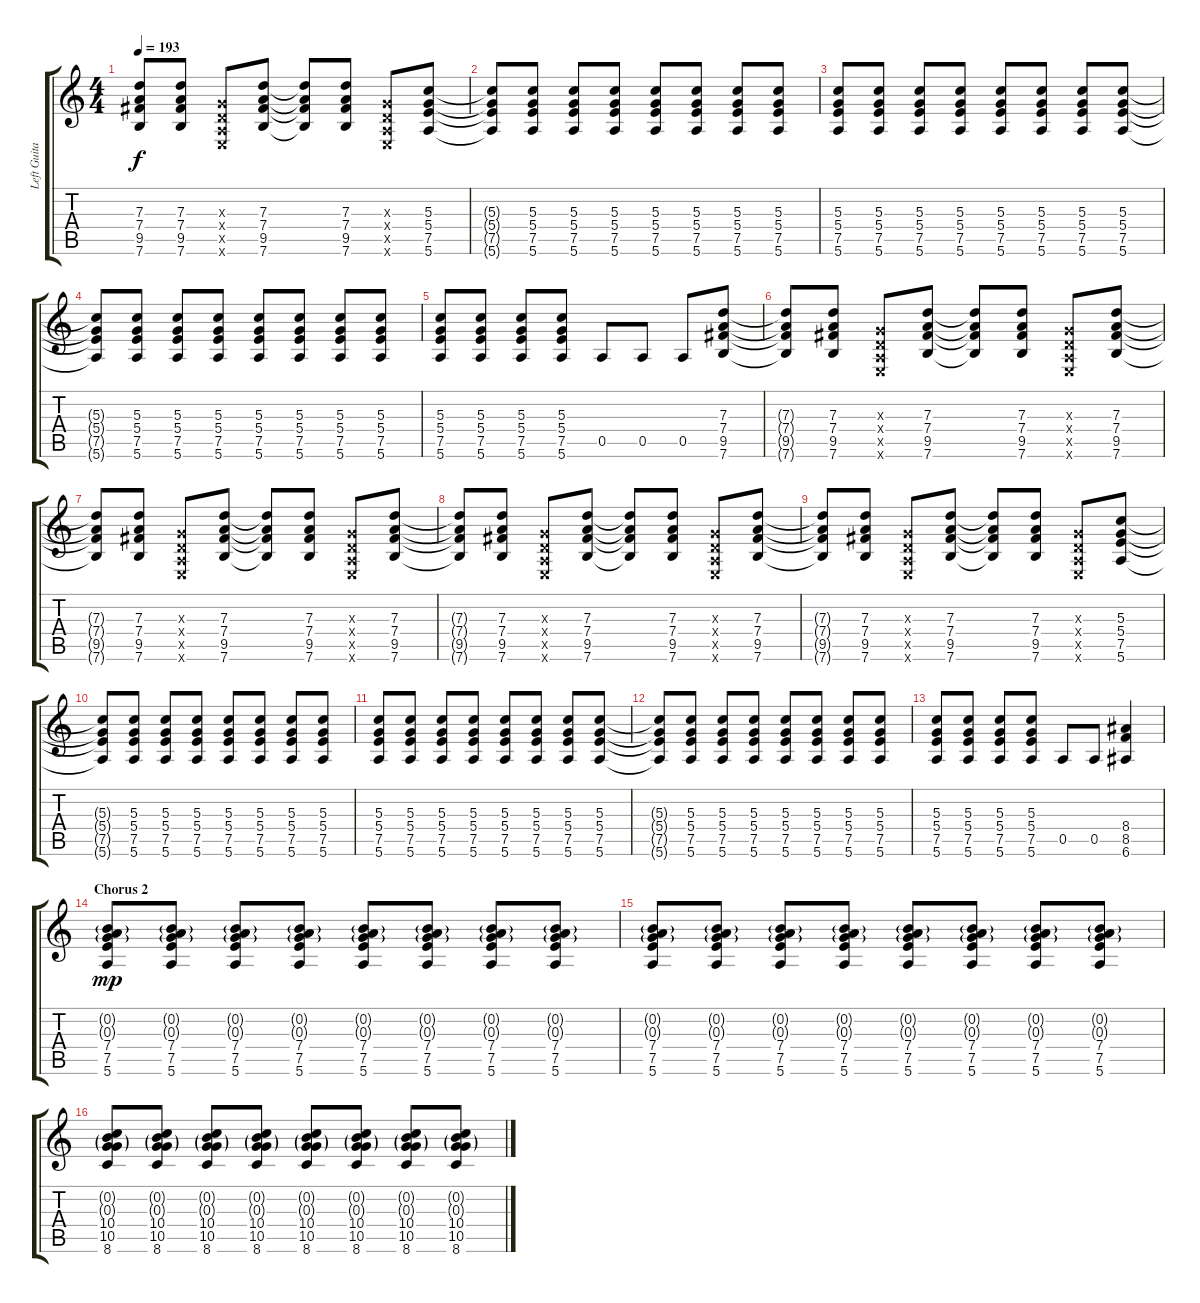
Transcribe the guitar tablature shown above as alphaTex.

\track ("Left Guitar" "Left Guita") {instrument distortionguitar}
\staff {score tabs}
\tuning (E4 B3 G3 D3 A2 E2) {hide}
\ts (4 4)
\tempo 193
\clef g2
\ks c
(7.3{t} 7.4{t} 9.5{t} 7.6{t}).8{dy f} (7.3 7.4 9.5 7.6).8 (0.3{x} 0.4{x} 0.5{x} 0.6{x}).8 (7.3 7.4 9.5 7.6).8 (7.3{t} 7.4{t} 9.5{t} 7.6{t}).8 (7.3 7.4 9.5 7.6).8 (0.3{x} 0.4{x} 0.5{x} 0.6{x}).8 (5.3 5.4 7.5 5.6).8 |
(5.3{t} 5.4{t} 7.5{t} 5.6{t}).8 (5.3 5.4 7.5 5.6).8 (5.3 5.4 7.5 5.6).8 (5.3 5.4 7.5 5.6).8 (5.3 5.4 7.5 5.6).8 (5.3 5.4 7.5 5.6).8 (5.3 5.4 7.5 5.6).8 (5.3 5.4 7.5 5.6).8 |
(5.3 5.4 7.5 5.6).8 (5.3 5.4 7.5 5.6).8 (5.3 5.4 7.5 5.6).8 (5.3 5.4 7.5 5.6).8 (5.3 5.4 7.5 5.6).8 (5.3 5.4 7.5 5.6).8 (5.3 5.4 7.5 5.6).8 (5.3 5.4 7.5 5.6).8 |
(5.3{t} 5.4{t} 7.5{t} 5.6{t}).8 (5.3 5.4 7.5 5.6).8 (5.3 5.4 7.5 5.6).8 (5.3 5.4 7.5 5.6).8 (5.3 5.4 7.5 5.6).8 (5.3 5.4 7.5 5.6).8 (5.3 5.4 7.5 5.6).8 (5.3 5.4 7.5 5.6).8 |
(5.3 5.4 7.5 5.6).8 (5.3 5.4 7.5 5.6).8 (5.3 5.4 7.5 5.6).8 (5.3 5.4 7.5 5.6).8 0.5.8 0.5.8 0.5.8 (7.3 7.4 9.5 7.6).8 |
(7.3{t} 7.4{t} 9.5{t} 7.6{t}).8 (7.3 7.4 9.5 7.6).8 (0.3{x} 0.4{x} 0.5{x} 0.6{x}).8 (7.3 7.4 9.5 7.6).8 (7.3{t} 7.4{t} 9.5{t} 7.6{t}).8 (7.3 7.4 9.5 7.6).8 (0.3{x} 0.4{x} 0.5{x} 0.6{x}).8 (7.3 7.4 9.5 7.6).8 |
(7.3{t} 7.4{t} 9.5{t} 7.6{t}).8 (7.3 7.4 9.5 7.6).8 (0.3{x} 0.4{x} 0.5{x} 0.6{x}).8 (7.3 7.4 9.5 7.6).8 (7.3{t} 7.4{t} 9.5{t} 7.6{t}).8 (7.3 7.4 9.5 7.6).8 (0.3{x} 0.4{x} 0.5{x} 0.6{x}).8 (7.3 7.4 9.5 7.6).8 |
(7.3{t} 7.4{t} 9.5{t} 7.6{t}).8 (7.3 7.4 9.5 7.6).8 (0.3{x} 0.4{x} 0.5{x} 0.6{x}).8 (7.3 7.4 9.5 7.6).8 (7.3{t} 7.4{t} 9.5{t} 7.6{t}).8 (7.3 7.4 9.5 7.6).8 (0.3{x} 0.4{x} 0.5{x} 0.6{x}).8 (7.3 7.4 9.5 7.6).8 |
(7.3{t} 7.4{t} 9.5{t} 7.6{t}).8 (7.3 7.4 9.5 7.6).8 (0.3{x} 0.4{x} 0.5{x} 0.6{x}).8 (7.3 7.4 9.5 7.6).8 (7.3{t} 7.4{t} 9.5{t} 7.6{t}).8 (7.3 7.4 9.5 7.6).8 (0.3{x} 0.4{x} 0.5{x} 0.6{x}).8 (5.3 5.4 7.5 5.6).8 |
(5.3{t} 5.4{t} 7.5{t} 5.6{t}).8 (5.3 5.4 7.5 5.6).8 (5.3 5.4 7.5 5.6).8 (5.3 5.4 7.5 5.6).8 (5.3 5.4 7.5 5.6).8 (5.3 5.4 7.5 5.6).8 (5.3 5.4 7.5 5.6).8 (5.3 5.4 7.5 5.6).8 |
(5.3 5.4 7.5 5.6).8 (5.3 5.4 7.5 5.6).8 (5.3 5.4 7.5 5.6).8 (5.3 5.4 7.5 5.6).8 (5.3 5.4 7.5 5.6).8 (5.3 5.4 7.5 5.6).8 (5.3 5.4 7.5 5.6).8 (5.3 5.4 7.5 5.6).8 |
(5.3{t} 5.4{t} 7.5{t} 5.6{t}).8 (5.3 5.4 7.5 5.6).8 (5.3 5.4 7.5 5.6).8 (5.3 5.4 7.5 5.6).8 (5.3 5.4 7.5 5.6).8 (5.3 5.4 7.5 5.6).8 (5.3 5.4 7.5 5.6).8 (5.3 5.4 7.5 5.6).8 |
(5.3 5.4 7.5 5.6).8 (5.3 5.4 7.5 5.6).8 (5.3 5.4 7.5 5.6).8 (5.3 5.4 7.5 5.6).8 0.5.8 0.5.8 (8.4 8.5 6.6).4 |
\section ("" "Chorus 2")
(0.2{g} 0.3{g} 7.4 7.5 5.6).8{dy mp} (0.2{g} 0.3{g} 7.4 7.5 5.6).8 (0.2{g} 0.3{g} 7.4 7.5 5.6).8 (0.2{g} 0.3{g} 7.4 7.5 5.6).8 (0.2{g} 0.3{g} 7.4 7.5 5.6).8 (0.2{g} 0.3{g} 7.4 7.5 5.6).8 (0.2{g} 0.3{g} 7.4 7.5 5.6).8 (0.2{g} 0.3{g} 7.4 7.5 5.6).8 |
(0.2{g} 0.3{g} 7.4 7.5 5.6).8 (0.2{g} 0.3{g} 7.4 7.5 5.6).8 (0.2{g} 0.3{g} 7.4 7.5 5.6).8 (0.2{g} 0.3{g} 7.4 7.5 5.6).8 (0.2{g} 0.3{g} 7.4 7.5 5.6).8 (0.2{g} 0.3{g} 7.4 7.5 5.6).8 (0.2{g} 0.3{g} 7.4 7.5 5.6).8 (0.2{g} 0.3{g} 7.4 7.5 5.6).8 |
(0.2{g} 0.3{g} 10.4 10.5 8.6).8 (0.2{g} 0.3{g} 10.4 10.5 8.6).8 (0.2{g} 0.3{g} 10.4 10.5 8.6).8 (0.2{g} 0.3{g} 10.4 10.5 8.6).8 (0.2{g} 0.3{g} 10.4 10.5 8.6).8 (0.2{g} 0.3{g} 10.4 10.5 8.6).8 (0.2{g} 0.3{g} 10.4 10.5 8.6).8 (0.2{g} 0.3{g} 10.4 10.5 8.6).8
